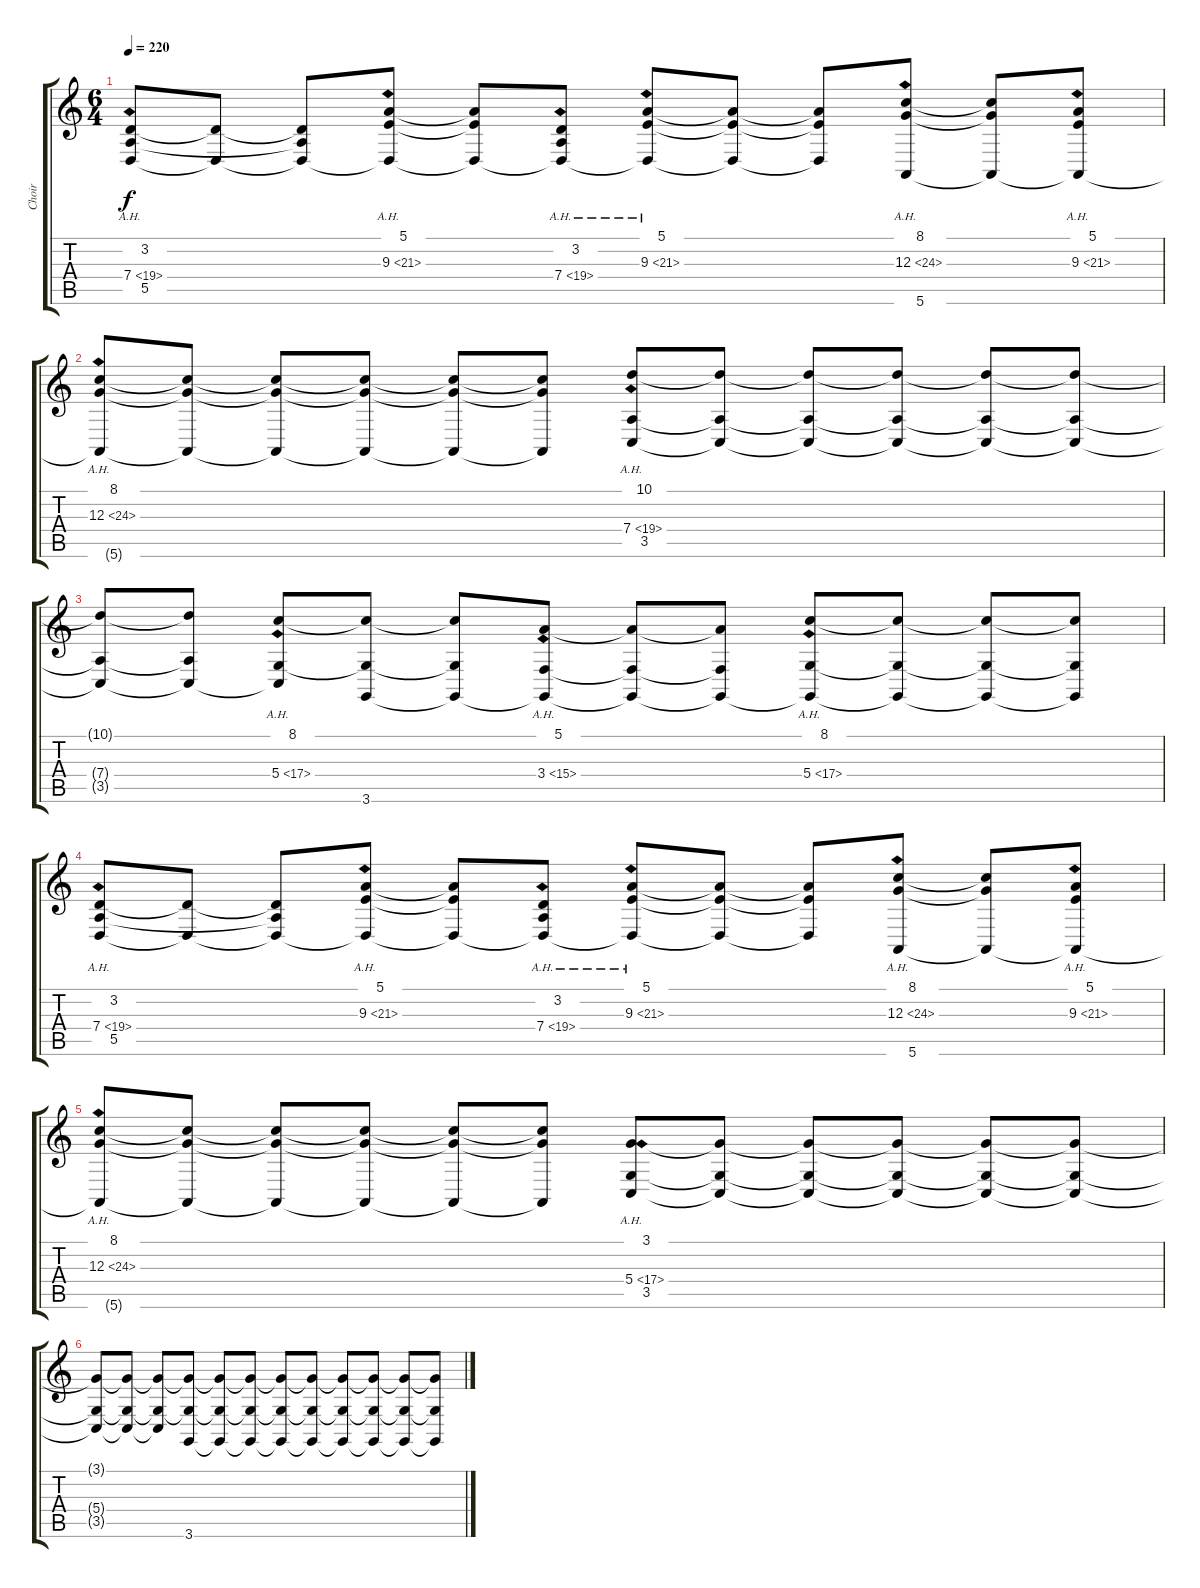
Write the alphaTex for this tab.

\track ("Choir" "Choir") {instrument choiraahs}
\staff {score tabs}
\tuning (E4 B3 G3 D3 A2 E2) {hide}
\ts (6 4)
\tempo 220
\clef g2
\ks c
(3.2 7.4{ah 12} 5.5).8{dy f} (3.2{t} 5.5{t}).8 (3.2{t} 7.4{t} 5.5{t}).8 (5.1 9.3{ah 12} 5.5{t}).8 (5.1{t} 9.3{t} 5.5{t}).8 (3.2 7.4{ah 12} 5.5{t}).8 (5.1 9.3{ah 12} 5.5{t}).8 (5.1{t} 9.3{t} 5.5{t}).8 (5.1{t} 9.3{t} 5.5{t}).8 (8.1 12.3{ah 12} 5.6).8 (8.1{t} 12.3{t} 5.6{t}).8 (5.1 9.3{ah 12} 5.6{t}).8 |
(8.1 12.3{ah 12} 5.6{t}).8 (8.1{t} 12.3{t} 5.6{t}).8 (8.1{t} 12.3{t} 5.6{t}).8 (8.1{t} 12.3{t} 5.6{t}).8 (8.1{t} 12.3{t} 5.6{t}).8 (8.1{t} 12.3{t} 5.6{t}).8 (10.1 7.4{ah 12} 3.5).8 (10.1{t} 7.4{t} 3.5{t}).8 (10.1{t} 7.4{t} 3.5{t}).8 (10.1{t} 7.4{t} 3.5{t}).8 (10.1{t} 7.4{t} 3.5{t}).8 (10.1{t} 7.4{t} 3.5{t}).8 |
(10.1{t} 7.4{t} 3.5{t}).8 (10.1{t} 7.4{t} 3.5{t}).8 (8.1 5.4{ah 12} 3.5{t}).8 (8.1{t} 5.4{t} 3.6).8 (8.1{t} 5.4{t} 3.6{t}).8 (5.1 3.4{ah 12} 3.6{t}).8 (5.1{t} 3.4{t} 3.6{t}).8 (5.1{t} 3.4{t} 3.6{t}).8 (8.1 5.4{ah 12} 3.6{t}).8 (8.1{t} 5.4{t} 3.6{t}).8 (8.1{t} 5.4{t} 3.6{t}).8 (8.1{t} 5.4{t} 3.6{t}).8 |
(3.2 7.4{ah 12} 5.5).8 (3.2{t} 5.5{t}).8 (3.2{t} 7.4{t} 5.5{t}).8 (5.1 9.3{ah 12} 5.5{t}).8 (5.1{t} 9.3{t} 5.5{t}).8 (3.2 7.4{ah 12} 5.5{t}).8 (5.1 9.3{ah 12} 5.5{t}).8 (5.1{t} 9.3{t} 5.5{t}).8 (5.1{t} 9.3{t} 5.5{t}).8 (8.1 12.3{ah 12} 5.6).8 (8.1{t} 12.3{t} 5.6{t}).8 (5.1 9.3{ah 12} 5.6{t}).8 |
(8.1 12.3{ah 12} 5.6{t}).8 (8.1{t} 12.3{t} 5.6{t}).8 (8.1{t} 12.3{t} 5.6{t}).8 (8.1{t} 12.3{t} 5.6{t}).8 (8.1{t} 12.3{t} 5.6{t}).8 (8.1{t} 12.3{t} 5.6{t}).8 (3.1 5.4{ah 12} 3.5).8 (3.1{t} 5.4{t} 3.5{t}).8 (3.1{t} 5.4{t} 3.5{t}).8 (3.1{t} 5.4{t} 3.5{t}).8 (3.1{t} 5.4{t} 3.5{t}).8 (3.1{t} 5.4{t} 3.5{t}).8 |
(3.1{t} 5.4{t} 3.5{t}).8 (3.1{t} 5.4{t} 3.5{t}).8 (3.1{t} 5.4{t} 3.5{t}).8 (3.1{t} 5.4{t} 3.6).8 (3.1{t} 5.4{t} 3.6{t}).8 (3.1{t} 5.4{t} 3.6{t}).8 (3.1{t} 5.4{t} 3.6{t}).8 (3.1{t} 5.4{t} 3.6{t}).8 (3.1{t} 5.4{t} 3.6{t}).8 (3.1{t} 5.4{t} 3.6{t}).8 (3.1{t} 5.4{t} 3.6{t}).8 (3.1{t} 5.4{t} 3.6{t}).8
